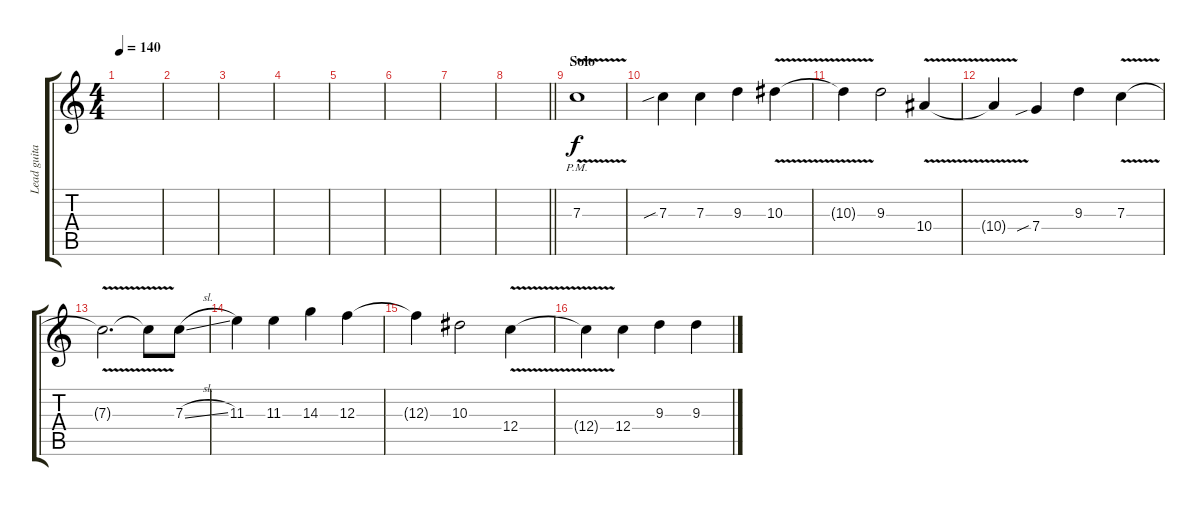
\track ("Lead guitar" "Lead guita") {instrument distortionguitar}
\staff {score tabs}
\tuning (D4 A3 F3 C3 G2 D2) {hide}
\ts (4 4)
\tempo 140
\clef g2
\ks c
|
|
|
|
|
|
|
\barLineRight lightlight
|
\section ("" "Solo")
7.3{v pm}.1 |
7.3{sib}.4 7.3.4 9.3.4 10.3{v}.4 |
10.3{t}.4 9.3.2 10.4{v}.4 |
10.4{t}.4 7.4{sib}.4 9.3.4 7.3{v}.4 |
7.3{v t}.2{d} 7.3{t}.8 7.3{sl}.8 |
11.3.4 11.3.4 14.3.4 12.3.4 |
12.3{t}.4 10.3.2 12.4{v}.4 |
12.4{t}.4 12.4.4 9.3.4 9.3.4
